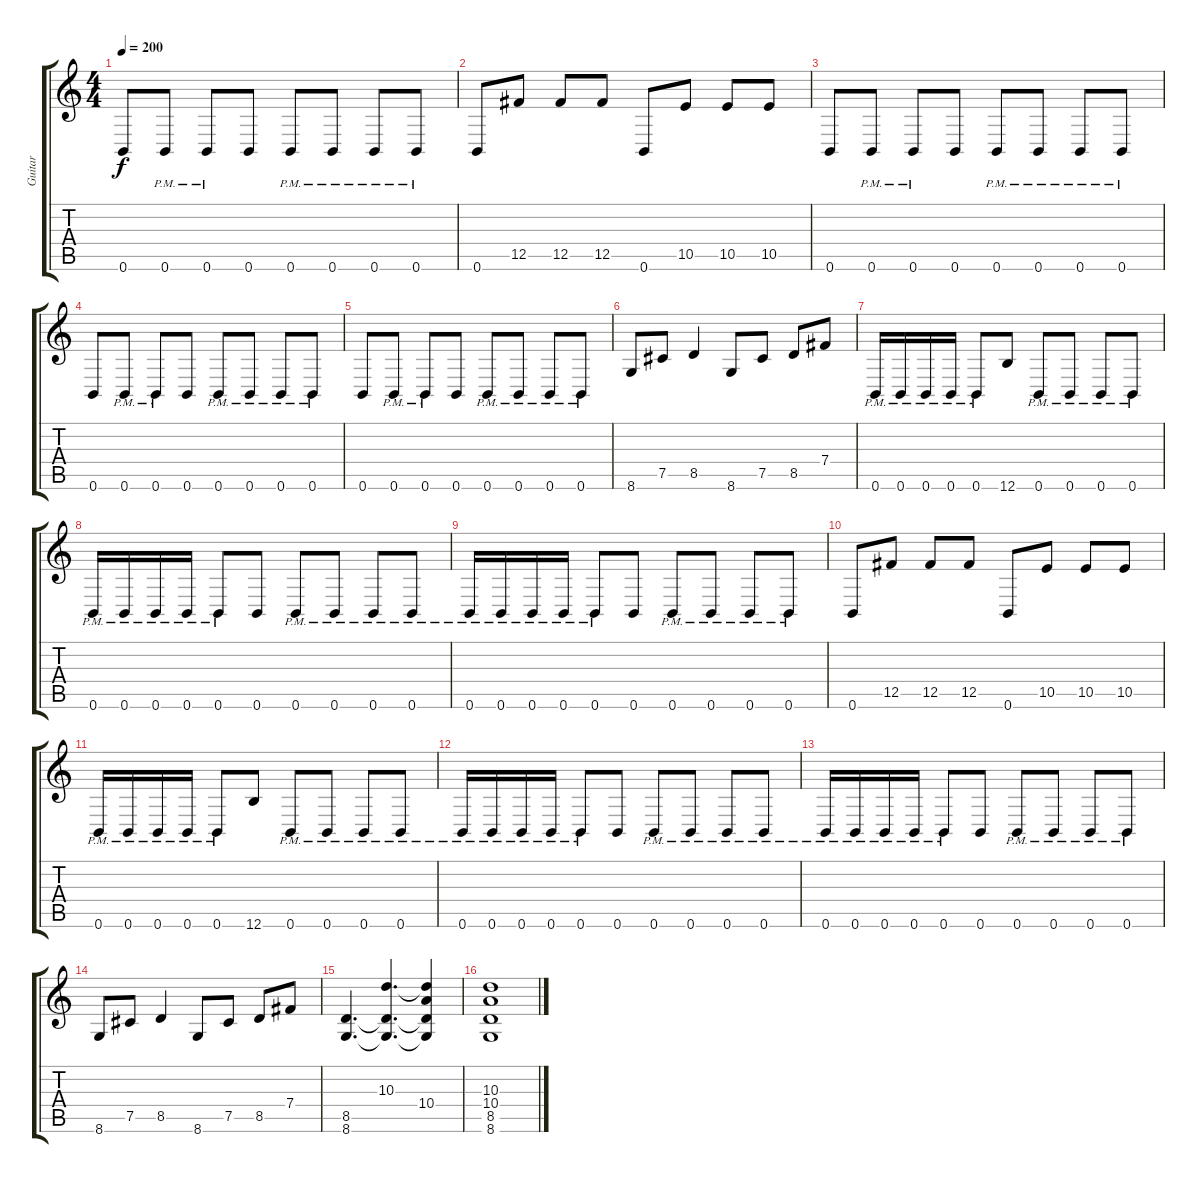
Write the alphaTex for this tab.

\track ("Guitar" "Guitar") {instrument distortionguitar}
\staff {score tabs}
\tuning (Db4 Ab3 E3 B2 Gb2 B1) {hide}
\ts (4 4)
\tempo 200
\clef g2
\ks c
0.6.8{dy f} 0.6{pm}.8 0.6{pm}.8 0.6.8 0.6{pm}.8 0.6{pm}.8 0.6{pm}.8 0.6{pm}.8 |
0.6.8 12.5.8 12.5.8 12.5.8 0.6.8 10.5.8 10.5.8 10.5.8 |
0.6.8 0.6{pm}.8 0.6{pm}.8 0.6.8 0.6{pm}.8 0.6{pm}.8 0.6{pm}.8 0.6{pm}.8 |
0.6.8 0.6{pm}.8 0.6{pm}.8 0.6.8 0.6{pm}.8 0.6{pm}.8 0.6{pm}.8 0.6{pm}.8 |
0.6.8 0.6{pm}.8 0.6{pm}.8 0.6.8 0.6{pm}.8 0.6{pm}.8 0.6{pm}.8 0.6{pm}.8 |
8.6.8 7.5.8 8.5.4 8.6.8 7.5.8 8.5.8 7.4.8 |
0.6{pm}.16 0.6{pm}.16 0.6{pm}.16 0.6{pm}.16 0.6{pm}.8 12.6.8 0.6{pm}.8 0.6{pm}.8 0.6{pm}.8 0.6{pm}.8 |
0.6{pm}.16 0.6{pm}.16 0.6{pm}.16 0.6{pm}.16 0.6{pm}.8 0.6.8 0.6{pm}.8 0.6{pm}.8 0.6{pm}.8 0.6{pm}.8 |
0.6{pm}.16 0.6{pm}.16 0.6{pm}.16 0.6{pm}.16 0.6{pm}.8 0.6.8 0.6{pm}.8 0.6{pm}.8 0.6{pm}.8 0.6{pm}.8 |
0.6.8 12.5.8 12.5.8 12.5.8 0.6.8 10.5.8 10.5.8 10.5.8 |
0.6{pm}.16 0.6{pm}.16 0.6{pm}.16 0.6{pm}.16 0.6{pm}.8 12.6.8 0.6{pm}.8 0.6{pm}.8 0.6{pm}.8 0.6{pm}.8 |
0.6{pm}.16 0.6{pm}.16 0.6{pm}.16 0.6{pm}.16 0.6{pm}.8 0.6.8 0.6{pm}.8 0.6{pm}.8 0.6{pm}.8 0.6{pm}.8 |
0.6{pm}.16 0.6{pm}.16 0.6{pm}.16 0.6{pm}.16 0.6{pm}.8 0.6.8 0.6{pm}.8 0.6{pm}.8 0.6{pm}.8 0.6{pm}.8 |
8.6.8 7.5.8 8.5.4 8.6.8 7.5.8 8.5.8 7.4.8 |
(8.5 8.6).4{d} (10.3 8.5{t} 8.6{t}).4{d} (10.3{t} 10.4 8.5{t} 8.6{t}).4 |
(10.3 10.4 8.5 8.6).1
